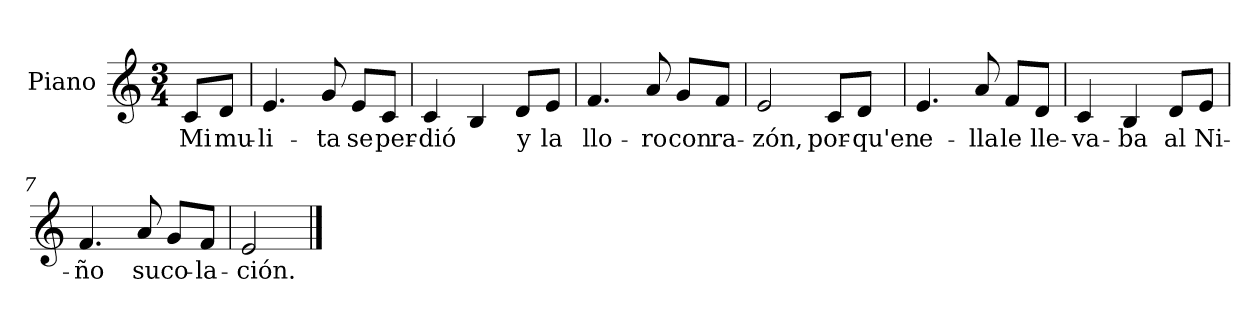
**kern	**text
*part1	*part1
*staff1	*staff1
*I"Piano	*
*I'Pno	*
*clefG2	*
*k[]	*
*M3/4	*
=	=
8c/L	Mi
8d/J	mu-
=1	=1
4.e/	-li-
8g/	-ta
8e/L	se
8c/J	per-
=2	=2
4c/	-dió
4B/	.
8d/L	y
8e/J	la
=3	=3
4.f/	llo-
8a/	-ro
8g/L	con
8f/J	ra-
!!LO:LB:g=z
=4	=4
2e/	-zón,
8c/L	por-
8d/J	-qu'en
=5	=5
4.e/	e-
8a/	-lla
8f/L	le
8d/J	lle-
=6	=6
4c/	-va-
4B/	-ba
8d/L	al
8e/J	Ni-
=7	=7
4.f/	-ño
8a/	su
8g/L	co-
8f/J	-la-
=8	=8
2e/	-ción.
==	==
*-	*-
